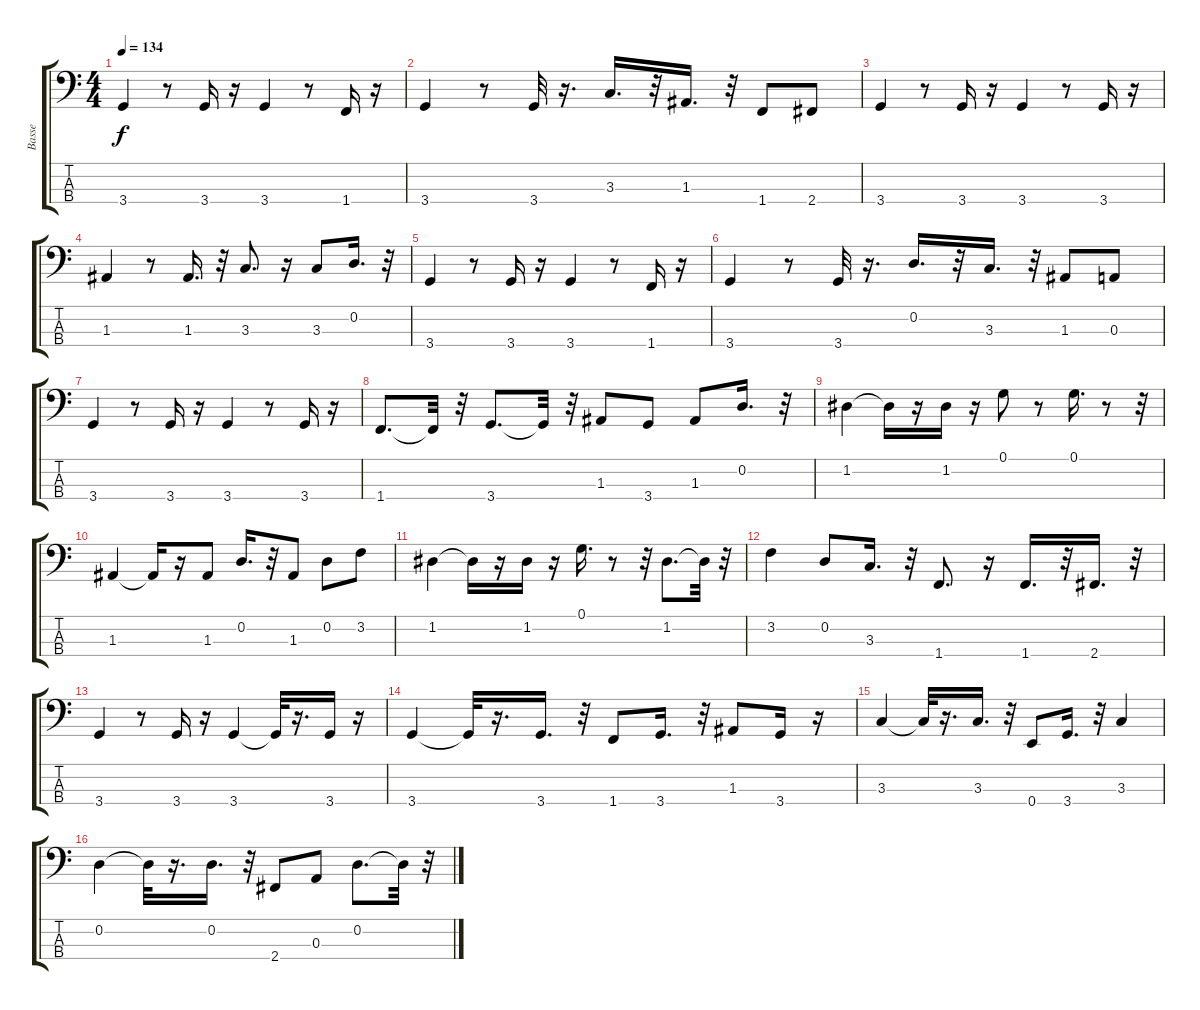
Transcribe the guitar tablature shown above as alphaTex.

\track ("Basse" "Basse") {instrument electricbassfinger}
\staff {score tabs}
\tuning (G2 D2 A1 E1) {hide}
\ts (4 4)
\tempo 134
\clef f4
\ks c
3.4.4{dy f} r.8 3.4.16 r.16 3.4.4 r.8 1.4.16 r.16 |
3.4.4 r.8 3.4.32 r.16{d} 3.3.16{d} r.32 1.3.16{d} r.32 1.4.8 2.4.8 |
3.4.4 r.8 3.4.16 r.16 3.4.4 r.8 3.4.16 r.16 |
1.3.4 r.8 1.3.16{d} r.32 3.3.8{d} r.16 3.3.8 0.2.16{d} r.32 |
3.4.4 r.8 3.4.16 r.16 3.4.4 r.8 1.4.16 r.16 |
3.4.4 r.8 3.4.32 r.16{d} 0.2.16{d} r.32 3.3.16{d} r.32 1.3.8 0.3.8 |
3.4.4 r.8 3.4.16 r.16 3.4.4 r.8 3.4.16 r.16 |
1.4.8{d} 1.4{t}.32 r.32 3.4.8{d} 3.4{t}.32 r.32 1.3.8 3.4.8 1.3.8 0.2.16{d} r.32 |
1.2.4 1.2{t}.16 r.16 1.2.16 r.16 0.1.8 r.8 0.1.16{d} r.8 r.32 |
1.3.4 1.3{t}.16 r.16 1.3.8 0.2.16{d} r.32 1.3.8 0.2.8 3.2.8 |
1.2.4 1.2{t}.16 r.16 1.2.16 r.16 0.1.16{d} r.8 r.32 1.2.8{d} 1.2{t}.32 r.32 |
3.2.4 0.2.8 3.3.16{d} r.32 1.4.8{d} r.16 1.4.16{d} r.32 2.4.16{d} r.32 |
3.4.4 r.8 3.4.16 r.16 3.4.4 3.4{t}.32 r.16{d} 3.4.16 r.16 |
3.4.4 3.4{t}.32 r.16{d} 3.4.16{d} r.32 1.4.8 3.4.16{d} r.32 1.3.8 3.4.16 r.16 |
3.3.4 3.3{t}.32 r.16{d} 3.3.16{d} r.32 0.4.8 3.4.16{d} r.32 3.3.4 |
0.2.4 0.2{t}.32 r.16{d} 0.2.16{d} r.32 2.4.8 0.3.8 0.2.8{d} 0.2{t}.32 r.32
